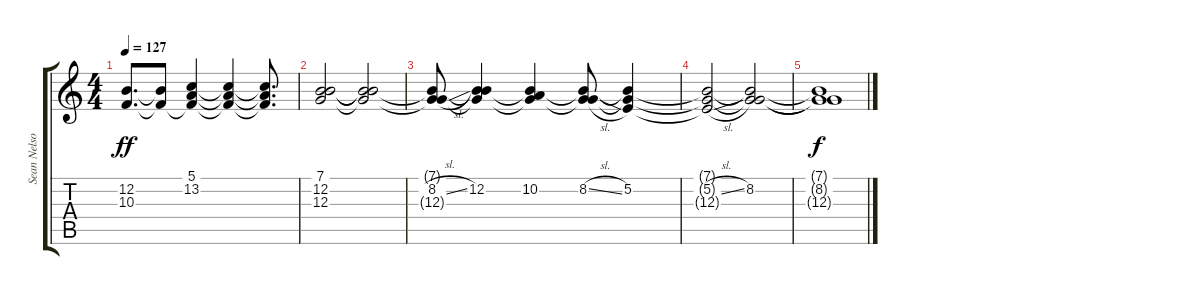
\track ("Sean Nelson (Vocals) (with backup)" "Sean Nelso") {instrument pad3polysynth}
\staff {score tabs}
\tuning (E4 B3 G3 D3 A2 E2) {hide}
\ts (4 4)
\tempo 127
\clef g2
\ks c
(12.2 10.3{t}).8{d dy ff} (12.2{t} 10.3{t}).8 (5.1 13.2 10.3{t}).4 (5.1{t} 13.2{t} 10.3{t}).4 (5.1{t} 13.2{t} 10.3{t}).8{d} |
(7.1 12.2 12.3).2 (7.1{t} 12.2{t} 12.3{t}).2 |
(7.1{t} 8.2{sl} 12.3{t}).8 (7.1{t} 12.2 12.3{t}).4 (7.1{t} 10.2 12.3{t}).4 (7.1{t} 8.2{sl} 12.3{t}).8 (7.1{t} 5.2 12.3{t}).4 |
(7.1{t} 5.2{sl t} 12.3{t}).2 (7.1{t} 8.2 12.3{t}).2 |
(7.1{t} 8.2{t} 12.3{t}).1{dy f}
